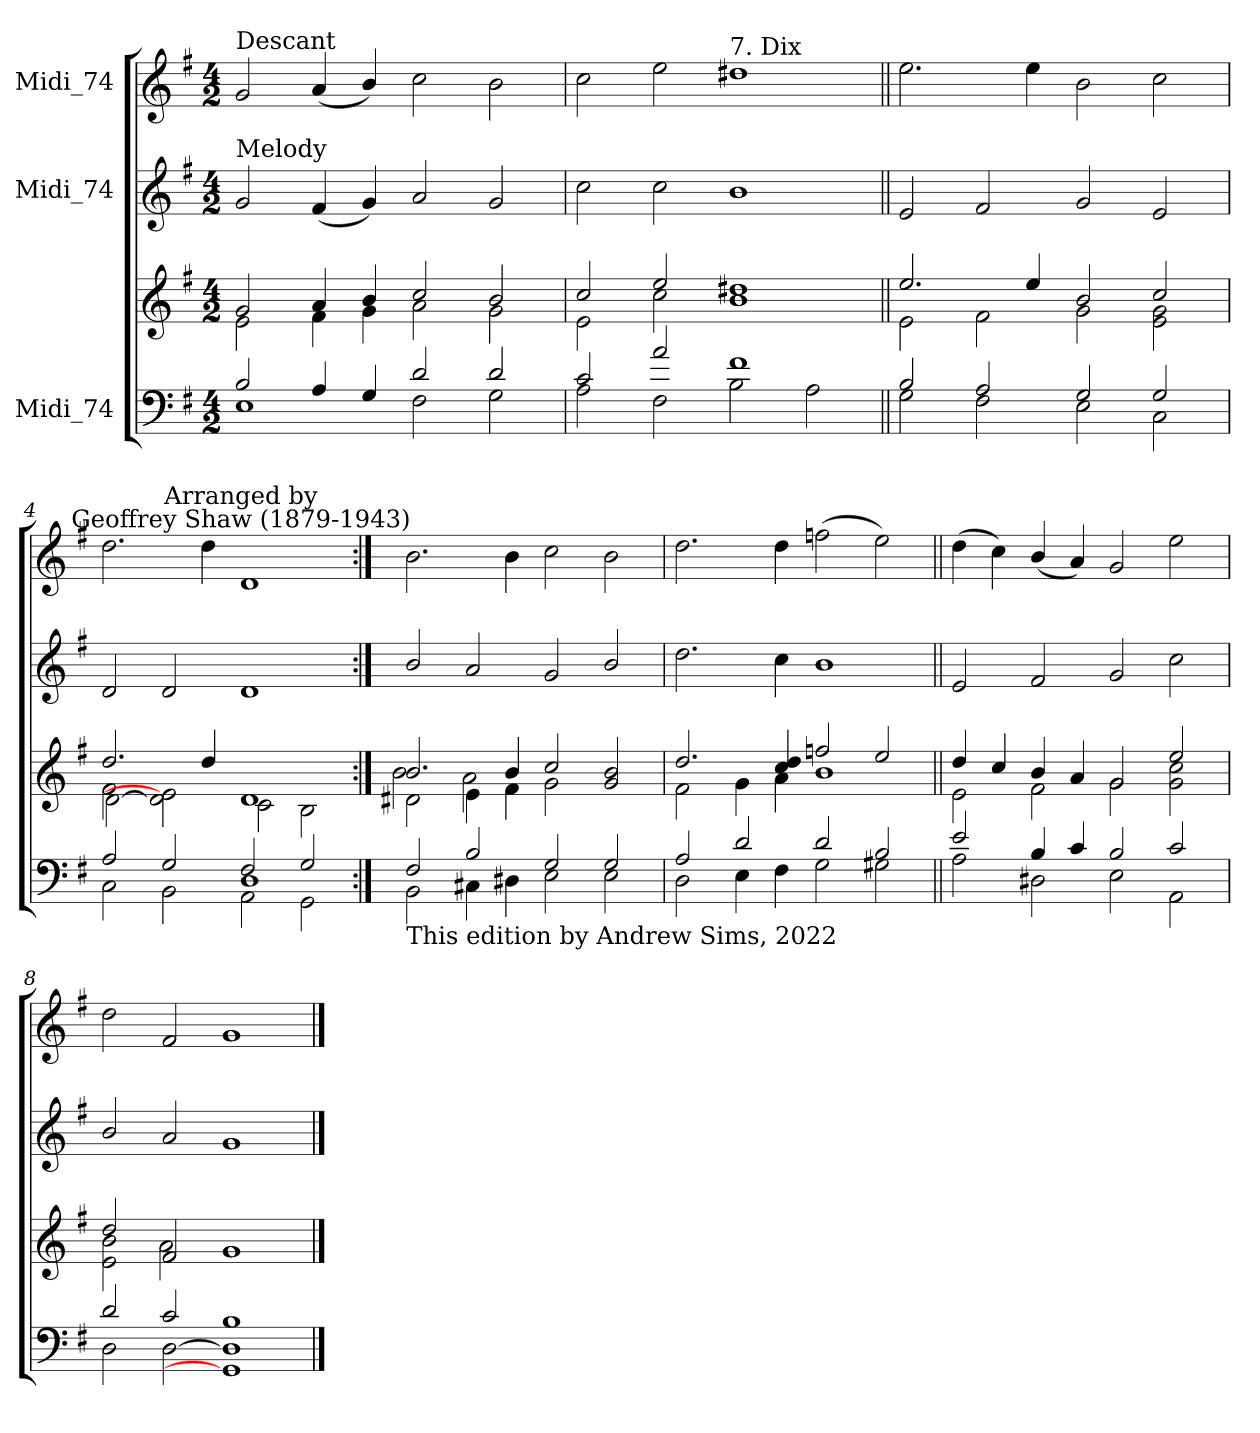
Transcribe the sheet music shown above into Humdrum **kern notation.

**kern	**kern	**kern	**kern
*part3	*part3	*part2	*part1
*staff4	*staff3	*staff2	*staff1
*I"Midi_74	*	*I"Midi_74	*I"Midi_74
*clefF4	*clefG2	*clefG2	*clefG2
*k[f#]	*k[f#]	*k[f#]	*k[f#]
*G:	*G:	*G:	*G:
*M4/2	*M4/2	*M4/2	*M4/2
=1	=1	=1	=1
*^	*^	*	*
*	*^	*	*^	*	*
!	!	!	!	!	!	!	!LO:TX:a:t=Descant
!	!	!	!	!	!	!LO:TX:a:t=Melody	!
2B/	0ryy	1E\	2g/	0ryy	2e\	2g	2g
4A/	.	.	4a/	.	4f#\	(<4f#	(<4a
4G/	.	.	4b/	.	4g\	4g)	4b/)
2d/	.	2F#\	2cc/	.	2a\	2a	2cc
2d/	.	2G\	2b/	.	2g\	2g	2b
=2	=2	=2	=2	=2	=2	=2	=2
2c/	0ryy	2A\	2cc/	0ryy	2e\	2cc	2cc
2a/	.	2F#\	2ee/	.	2cc\	2cc	2ee
!	!	!	!	!	!	!	!LO:TX:a:t=7. Dix
1f#/	.	2B\	1dd#X/	.	1b\	1b	1dd#X
.	.	2A\	.	.	.	.	.
=3||	=3||	=3||	=3||	=3||	=3||	=3||	=3||
2B/	0ryy	2G\	2.ee/	0ryy	2e\	2e	2.ee
2A/	.	2F#\	.	.	2f#\	2f#	.
.	.	.	4ee/	.	.	.	4ee
2G/	.	2E\	2b/	.	2g\	2g	2b
2G/	.	2C\	2cc/	.	2e\ 2g\	2e	2cc
=4	=4	=4	=4	=4	=4	=4	=4
2A/	1ryy	2C\	2.dd/	2f#\	[2d\	2d	2.dd
2G/	.	2BB\	.	2ryy	2d\] 2e\]	2d	.
.	.	.	4dd/	.	.	.	4dd
!	!	!	!	!	!	!	!LO:TX:a:cj:t=Arranged by\nGeoffrey Shaw (1879-1943)
2F#/	1D\	2AA\	1ryy	1d\	2c\	1d	1d
2G/	.	2GG\	.	.	2B\	.	.
!!LO:LB:g=z
=5:|!	=5:|!	=5:|!	=5:|!	=5:|!	=5:|!	=5:|!	=5:|!
!LO:TX:b:t=This edition by Andrew Sims, 2022	!	!	!	!	!	!	!
2F#/	0ryy	2BB\	2.b/	2d#X\	2b\	2b/	2.b
2B/	.	4C#X\	.	4e\	2a\	2a	.
.	.	4D#X\	4b/	4f#\	.	.	4b
2G/	.	2E\	2cc/	1ryy	2g\	2g	2cc
2G/	.	2E\	2g/ 2b/	.	2ryy	2b/	2b
=6	=6	=6	=6	=6	=6	=6	=6
2A/	0ryy	2D\	2.dd/	0ryy	2f#\	2.dd	2.dd
2d/	.	4E\	.	.	4g\	.	.
.	.	4F#\	4cc/ 4dd/	.	4a\	4cc	4dd
2d/	.	2G\	2ffn/	.	1b\	1b	(>2ffn
2B/	.	2G#X\	2ee/	.	.	.	2ee)
=7||	=7||	=7||	=7||	=7||	=7||	=7||	=7||
2e/	0ryy	2A\	4dd/	0ryy	2e\	2e	(>4dd
.	.	.	4cc/	.	.	.	4cc)
4B/	.	2D#X\	4b/	.	2f#\	2f#	(<4b/
4c/	.	.	4a/	.	.	.	4a)
2B/	.	2E\	2g/	.	2g\	2g	2g
2c/	.	2AA\	2ee/	.	2g\ 2cc\	2cc	2ee
=8	=8	=8	=8	=8	=8	=8	=8
2d/	0ryy	2D\	2dd/	0ryy	2e\ 2b\	2b/	2dd
2c/	.	[2D\	2f#/	.	2a\	2a	2f#
1B/	.	1GG\] 1D\]	1g/	.	1ryy	1g	1g
*v	*v	*v	*	*	*	*	*
*	*v	*v	*v	*	*
==	==	==	==
*-	*-	*-	*-
